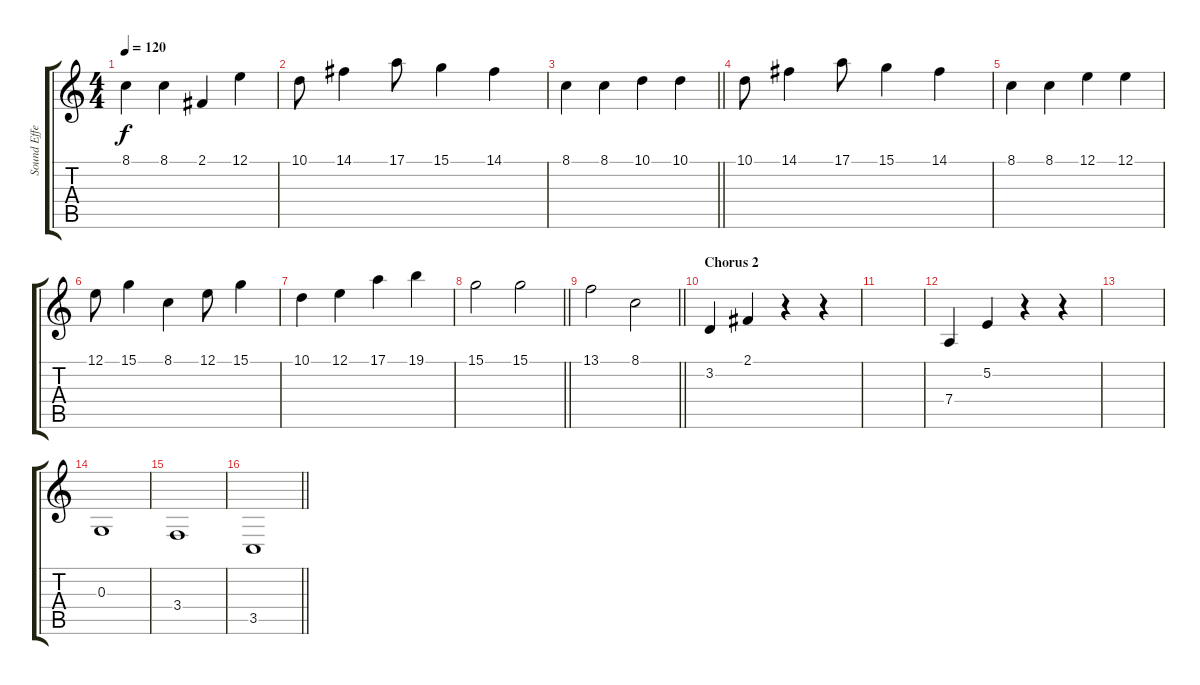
\track ("Sound Effect" "Sound Effe") {instrument pad1newage}
\staff {score tabs}
\tuning (E4 B3 G3 D3 A2 E2) {hide}
\ts (4 4)
\tempo 120
\clef g2
\ks c
8.1.4{dy f} 8.1.4 2.1.4 12.1.4 |
10.1.8 14.1.4 17.1.8 15.1.4 14.1.4 |
\barLineRight lightlight
8.1.4 8.1.4 10.1.4 10.1.4 |
10.1.8 14.1.4 17.1.8 15.1.4 14.1.4 |
8.1.4 8.1.4 12.1.4 12.1.4 |
12.1.8 15.1.4 8.1.4 12.1.8 15.1.4 |
10.1.4 12.1.4 17.1.4 19.1.4 |
\barLineRight lightlight
15.1.2 15.1.2 |
\barLineRight lightlight
13.1.2 8.1.2 |
\section ("" "Chorus 2")
3.2.4 2.1.4 r.4 r.4 |
|
7.4.4 5.2.4 r.4 r.4 |
|
0.3.1 |
3.4.1 |
\barLineRight lightlight
3.5.1
